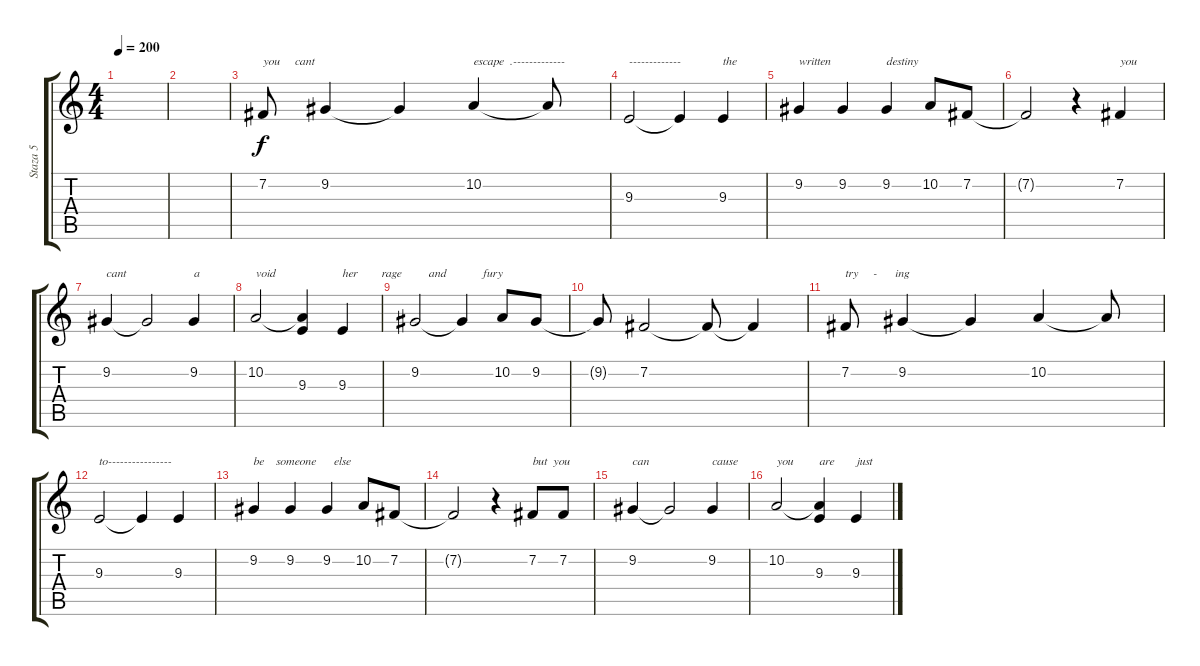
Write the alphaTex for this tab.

\track ("Staza 5" "Staza 5") {instrument lead1square}
\staff {score tabs}
\tuning (E4 B3 G3 D3 A2 E2) {hide}
\ts (4 4)
\tempo 200
\clef g2
\ks c
|
|
7.2.8{txt "you     cant"} 9.2.4 9.2{t}.4 10.2.4{txt "escape  .-------------"} 10.2{t}.8 |
9.3.2{txt "-------------"} 9.3{t}.4 9.3.4{txt "the"} |
9.2.4{txt "written"} 9.2.4 9.2.4{txt "destiny"} 10.2.8 7.2.8 |
7.2{t}.2 r.4 7.2.4{txt "you"} |
9.2.4{txt "cant"} 9.2{t}.2 9.2.4{txt "a"} |
10.2.2{txt "void"} (10.2{t} 9.3).4 9.3.4{txt "her        rage         and            fury"} |
9.2.2 9.2{t}.4 10.2.8 9.2.8 |
9.2{t}.8 7.2.2 7.2{t}.8 7.2{t}.4 |
7.2.8{txt "try     -      ing"} 9.2.4 9.2{t}.4 10.2.4 10.2{t}.8 |
9.3.2{txt "to----------------"} 9.3{t}.4 9.3.4 |
9.2.4{txt "be    someone      else"} 9.2.4 9.2.4 10.2.8 7.2.8 |
7.2{t}.2 r.4 7.2.8{txt "but  you"} 7.2.8 |
9.2.4{txt "can    "} 9.2{t}.2 9.2.4{txt "cause"} |
10.2.2{txt "you"} (10.2{t} 9.3).4{txt "are"} 9.3.4{txt "just"}
